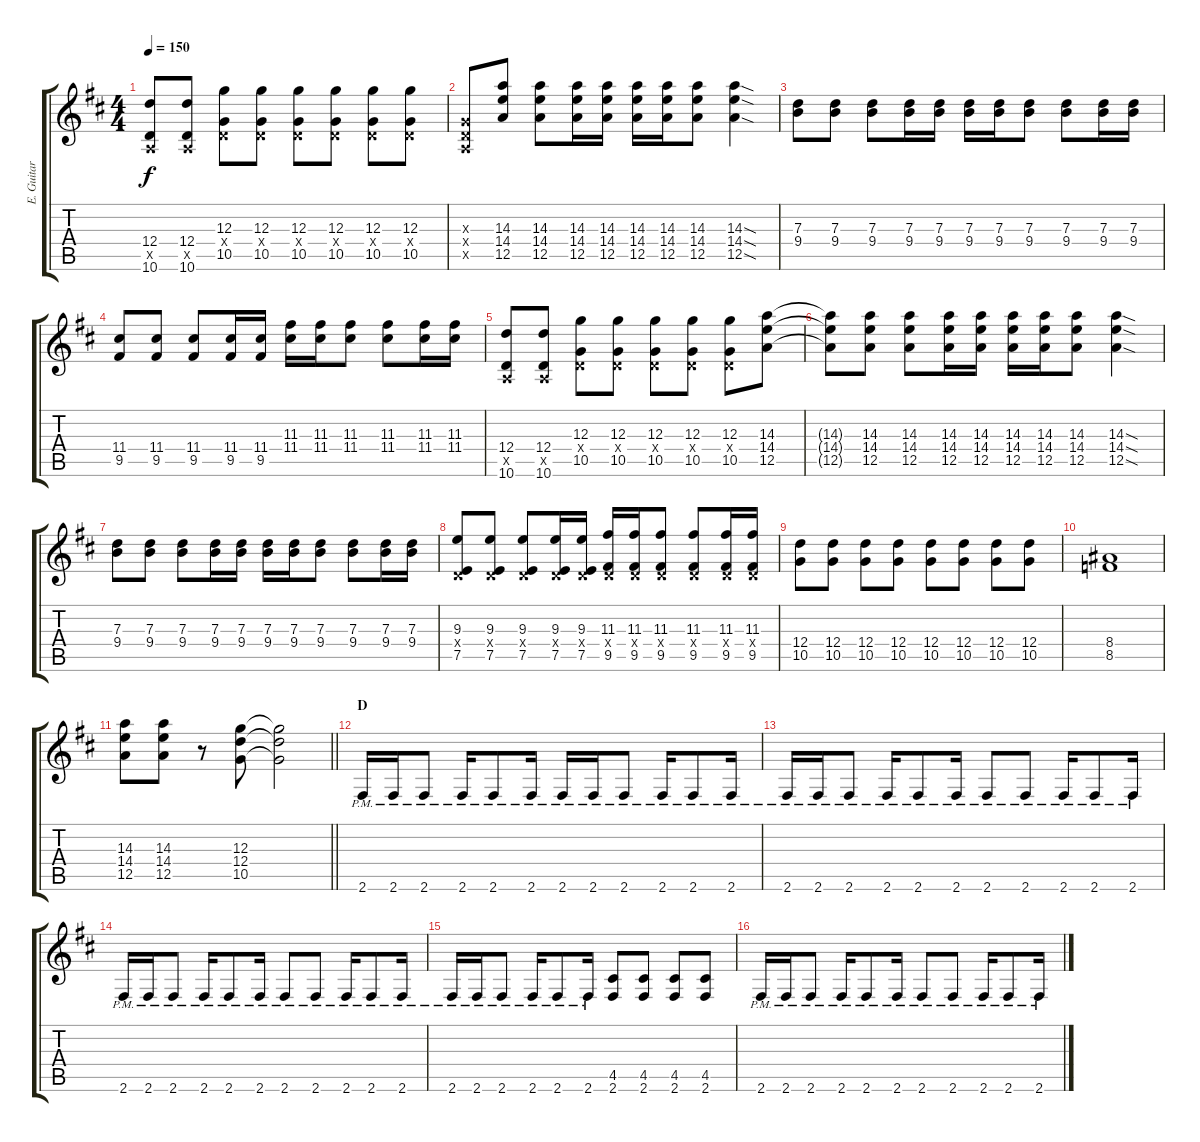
\track ("E. Guitar I" "E. Guitar ") {instrument overdrivenguitar}
\staff {score tabs}
\tuning (E4 B3 G3 D3 A2 E2) {hide}
\ts (4 4)
\tempo 150
\clef g2
\ks d
(12.4 0.5{x} 10.6).8{dy f} (12.4 0.5{x} 10.6).8 (12.3 0.4{x} 10.5).8 (12.3 0.4{x} 10.5).8 (12.3 0.4{x} 10.5).8 (12.3 0.4{x} 10.5).8 (12.3 0.4{x} 10.5).8 (12.3 0.4{x} 10.5).8 |
(0.3{x} 0.4{x} 0.5{x}).8 (14.3 14.4 12.5).8 (14.3 14.4 12.5).8 (14.3 14.4 12.5).16 (14.3 14.4 12.5).16 (14.3 14.4 12.5).16 (14.3 14.4 12.5).16 (14.3 14.4 12.5).8 (14.3{sod} 14.4{sod} 12.5{sod}).4 |
(7.3 9.4).8 (7.3 9.4).8 (7.3 9.4).8 (7.3 9.4).16 (7.3 9.4).16 (7.3 9.4).16 (7.3 9.4).16 (7.3 9.4).8 (7.3 9.4).8 (7.3 9.4).16 (7.3 9.4).16 |
(11.4 9.5).8 (11.4 9.5).8 (11.4 9.5).8 (11.4 9.5).16 (11.4 9.5).16 (11.3 11.4).16 (11.3 11.4).16 (11.3 11.4).8 (11.3 11.4).8 (11.3 11.4).16 (11.3 11.4).16 |
(12.4 0.5{x} 10.6).8 (12.4 0.5{x} 10.6).8 (12.3 0.4{x} 10.5).8 (12.3 0.4{x} 10.5).8 (12.3 0.4{x} 10.5).8 (12.3 0.4{x} 10.5).8 (12.3 0.4{x} 10.5).8 (14.3 14.4 12.5).8 |
(14.3{t} 14.4{t} 12.5{t}).8 (14.3 14.4 12.5).8 (14.3 14.4 12.5).8 (14.3 14.4 12.5).16 (14.3 14.4 12.5).16 (14.3 14.4 12.5).16 (14.3 14.4 12.5).16 (14.3 14.4 12.5).8 (14.3{sod} 14.4{sod} 12.5{sod}).4 |
(7.3 9.4).8 (7.3 9.4).8 (7.3 9.4).8 (7.3 9.4).16 (7.3 9.4).16 (7.3 9.4).16 (7.3 9.4).16 (7.3 9.4).8 (7.3 9.4).8 (7.3 9.4).16 (7.3 9.4).16 |
(9.3 0.4{x} 7.5).8 (9.3 0.4{x} 7.5).8 (9.3 0.4{x} 7.5).8 (9.3 0.4{x} 7.5).16 (9.3 0.4{x} 7.5).16 (11.3 0.4{x} 9.5).16 (11.3 0.4{x} 9.5).16 (11.3 0.4{x} 9.5).8 (11.3 0.4{x} 9.5).8 (11.3 0.4{x} 9.5).16 (11.3 0.4{x} 9.5).16 |
(12.4 10.5).8 (12.4 10.5).8 (12.4 10.5).8 (12.4 10.5).8 (12.4 10.5).8 (12.4 10.5).8 (12.4 10.5).8 (12.4 10.5).8 |
(8.4 8.5).1 |
\barLineRight lightlight
(14.3 14.4 12.5).8 (14.3 14.4 12.5).8 r.8 (12.3 12.4 10.5).8 (12.3{t} 12.4{t} 10.5{t}).2 |
\section ("" "D")
2.6{pm}.16 2.6{pm}.16 2.6{pm}.8 2.6{pm}.16 2.6{pm}.8 2.6{pm}.16 2.6{pm}.16 2.6{pm}.16 2.6{pm}.8 2.6{pm}.16 2.6{pm}.8 2.6{pm}.16 |
2.6{pm}.16 2.6{pm}.16 2.6{pm}.8 2.6{pm}.16 2.6{pm}.8 2.6{pm}.16 2.6{pm}.8 2.6{pm}.8 2.6{pm}.16 2.6{pm}.8 2.6{pm}.16 |
2.6{pm}.16 2.6{pm}.16 2.6{pm}.8 2.6{pm}.16 2.6{pm}.8 2.6{pm}.16 2.6{pm}.8 2.6{pm}.8 2.6{pm}.16 2.6{pm}.8 2.6{pm}.16 |
2.6{pm}.16 2.6{pm}.16 2.6{pm}.8 2.6{pm}.16 2.6{pm}.8 2.6{pm}.16 (4.5 2.6).8 (4.5 2.6).8 (4.5 2.6).8 (4.5 2.6).8 |
2.6{pm}.16 2.6{pm}.16 2.6{pm}.8 2.6{pm}.16 2.6{pm}.8 2.6{pm}.16 2.6{pm}.8 2.6{pm}.8 2.6{pm}.16 2.6{pm}.8 2.6{pm}.16
